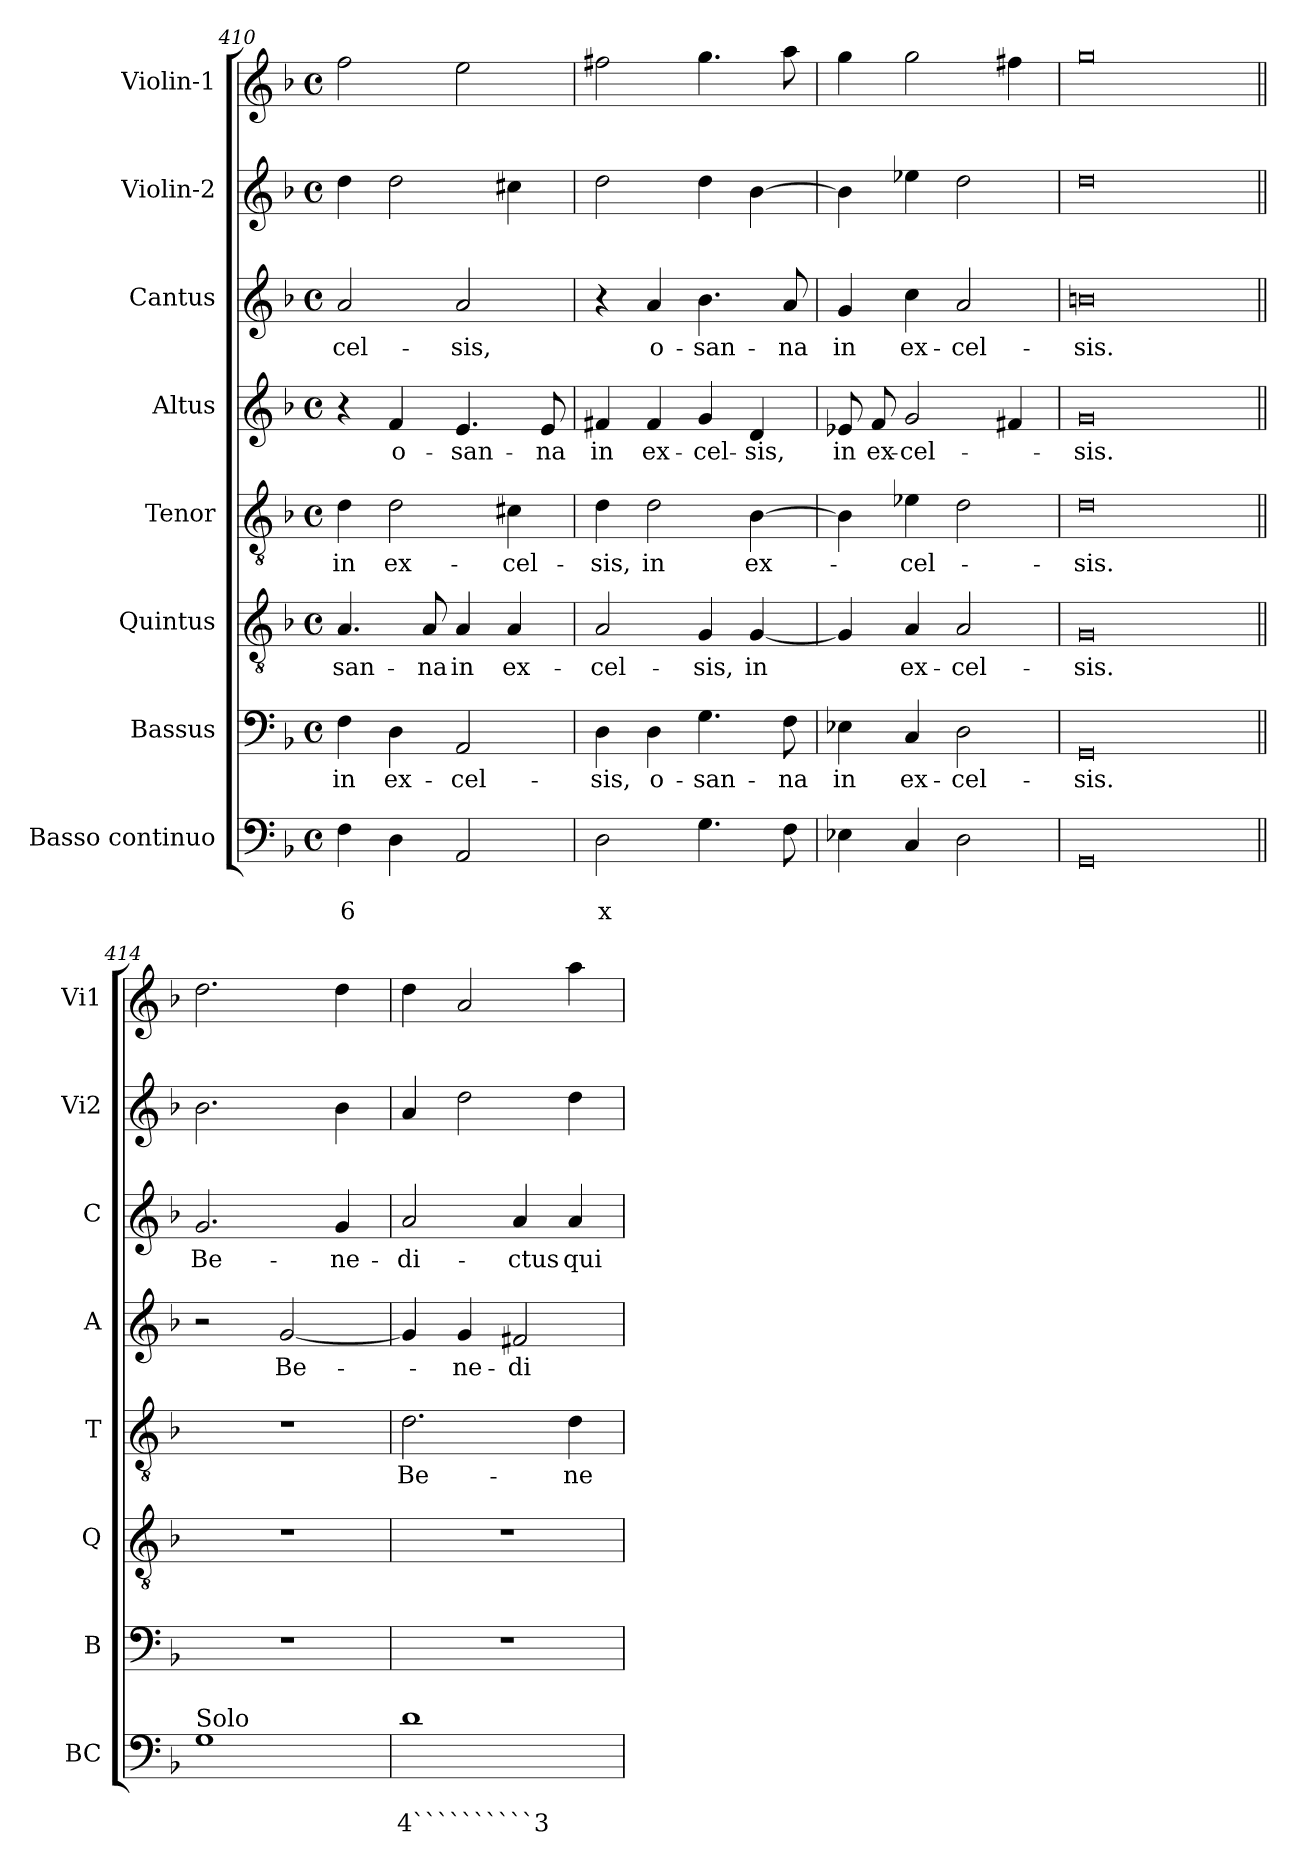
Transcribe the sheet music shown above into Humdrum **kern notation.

**kern	**text	**text	**kern	**text	**kern	**text	**kern	**text	**kern	**text	**kern	**text	**kern	**kern
*part8	*part8	*part8	*part7	*part7	*part6	*part6	*part5	*part5	*part4	*part4	*part3	*part3	*part2	*part1
*staff8	*staff8	*staff8	*staff7	*staff7	*staff6	*staff6	*staff5	*staff5	*staff4	*staff4	*staff3	*staff3	*staff2	*staff1
*I"Basso continuo	*	*	*I"Bassus	*	*I"Quintus	*	*I"Tenor	*	*I"Altus	*	*I"Cantus	*	*I"Violin-2	*I"Violin-1
*I'BC	*	*	*I'B	*	*I'Q	*	*I'T	*	*I'A	*	*I'C	*	*I'Vi2	*I'Vi1
!!LO:LB:g=z
*clefF4	*	*	*clefF4	*	*clefGv2	*	*clefGv2	*	*clefG2	*	*clefG2	*	*clefG2	*clefG2
*k[b-]	*	*	*k[b-]	*	*k[b-]	*	*k[b-]	*	*k[b-]	*	*k[b-]	*	*k[b-]	*k[b-]
*F:	*	*	*F:	*	*F:	*	*F:	*	*F:	*	*F:	*	*F:	*F:
*M4/4	*	*	*M4/4	*	*M4/4	*	*M4/4	*	*M4/4	*	*M4/4	*	*M4/4	*M4/4
*met(c)	*	*	*met(c)	*	*met(c)	*	*met(c)	*	*met(c)	*	*met(c)	*	*met(c)	*met(c)
=410	=410	=410	=410	=410	=410	=410	=410	=410	=410	=410	=410	=410	=410	=410
!	!	!LO:LY:b	!	!LO:LY:b	!	!LO:LY:b	!	!LO:LY:b	!	!	!	!LO:LY:b	!	!
4F\	.	6	4F\	in	4.A/	-san-	4d\	in	4r	.	2a/	-cel-	4dd\	2ff\
!	!	!	!	!LO:LY:b	!	!	!	!LO:LY:b	!	!LO:LY:b	!	!	!	!
4D\	.	.	4D\	ex-	.	.	2d\	ex-	4f/	o-	.	.	2dd\	.
!	!	!	!	!	!	!LO:LY:b	!	!	!	!	!	!	!	!
.	.	.	.	.	8A/	-na	.	.	.	.	.	.	.	.
!	!	!	!	!LO:LY:b	!	!LO:LY:b	!	!	!	!LO:LY:b	!	!LO:LY:b	!	!
2AA/	.	.	2AA/	-cel-	4A/	in	.	.	4.e/	-san-	2a/	-sis,	.	2ee\
!	!	!	!	!	!	!LO:LY:b	!	!LO:LY:b	!	!	!	!	!	!
.	.	.	.	.	4A/	ex-	4c#X\	-cel-	.	.	.	.	4cc#X\	.
!	!	!	!	!	!	!	!	!	!	!LO:LY:b	!	!	!	!
.	.	.	.	.	.	.	.	.	8e/	-na	.	.	.	.
=411	=411	=411	=411	=411	=411	=411	=411	=411	=411	=411	=411	=411	=411	=411
!	!	!LO:LY:b	!	!LO:LY:b	!	!LO:LY:b	!	!LO:LY:b	!	!LO:LY:b	!	!	!	!
2D\	.	x	4D\	-sis,	2A/	-cel-	4d\	-sis,	4f#X/	in	4r	.	2dd\	2ff#X\
!	!	!	!	!LO:LY:b	!	!	!	!LO:LY:b	!	!LO:LY:b	!	!LO:LY:b	!	!
.	.	.	4D\	o-	.	.	2d\	in	4f#/	ex-	4a/	o-	.	.
!	!	!	!	!LO:LY:b	!	!LO:LY:b	!	!	!	!LO:LY:b	!	!LO:LY:b	!	!
4.G\	.	.	4.G\	-san-	4G/	-sis,	.	.	4g/	-cel-	4.b-\	-san-	4dd\	4.gg\
!	!	!	!	!	!	!LO:LY:b	!	!LO:LY:b	!	!LO:LY:b	!	!	!	!
.	.	.	.	.	[4G/	in	[4B-\	ex-	4d/	-sis,	.	.	[4b-\	.
!	!	!	!	!LO:LY:b	!	!	!	!	!	!	!	!LO:LY:b	!	!
8F\	.	.	8F\	-na	.	.	.	.	.	.	8a/	-na	.	8aa\
=412	=412	=412	=412	=412	=412	=412	=412	=412	=412	=412	=412	=412	=412	=412
!	!	!	!	!LO:LY:b	!	!	!	!	!	!LO:LY:b	!	!LO:LY:b	!	!
4E-X\	.	.	4E-X\	in	4G/]	.	4B-\]	.	8e-X/	in	4g/	in	4b-\]	4gg\
!	!	!	!	!	!	!	!	!	!	!LO:LY:b	!	!	!	!
.	.	.	.	.	.	.	.	.	8f/	ex-	.	.	.	.
!	!	!	!	!LO:LY:b	!	!LO:LY:b	!	!LO:LY:b	!	!LO:LY:b	!	!LO:LY:b	!	!
4C/	.	.	4C/	ex-	4A/	ex-	4e-X\	-cel-	2g/	-cel-	4cc\	ex-	4ee-X\	2gg\
!	!	!	!	!LO:LY:b	!	!LO:LY:b	!	!	!	!	!	!LO:LY:b	!	!
2D\	.	.	2D\	-cel-	2A/	-cel-	2d\	.	.	.	2a/	-cel-	2dd\	.
.	.	.	.	.	.	.	.	.	4f#X/	.	.	.	.	4ff#X\
=413	=413	=413	=413	=413	=413	=413	=413	=413	=413	=413	=413	=413	=413	=413
!	!	!	!	!LO:LY:b	!	!LO:LY:b	!	!LO:LY:b	!	!LO:LY:b	!	!LO:LY:b	!	!
0GG	.	.	0GG	-sis.	0G	-sis.	0d	-sis.	0g	-sis.	0bn	-sis.	0dd	0gg
=414||	=414||	=414||	=414||	=414||	=414||	=414||	=414||	=414||	=414||	=414||	=414||	=414||	=414||	=414||
!LO:TX:a:t=Solo	!	!	!	!	!	!	!	!	!	!	!	!	!	!
!	!	!	!	!	!	!	!	!	!	!	!	!LO:LY:b	!	!
1G	.	.	1r	.	1r	.	1r	.	2r	.	2.g/	Be-	2.b-\	2.dd\
!	!	!	!	!	!	!	!	!	!	!LO:LY:b	!	!	!	!
.	.	.	.	.	.	.	.	.	[2g/	Be-	.	.	.	.
!	!	!	!	!	!	!	!	!	!	!	!	!LO:LY:b	!	!
.	.	.	.	.	.	.	.	.	.	.	4g/	-ne-	4b-\	4dd\
=415	=415	=415	=415	=415	=415	=415	=415	=415	=415	=415	=415	=415	=415	=415
!	!	!LO:LY:b	!	!	!	!	!	!LO:LY:b	!	!	!	!LO:LY:b	!	!
1d	.	4``````````3	1r	.	1r	.	2.d\	Be-	4g/]	.	2a/	-di-	4a/	4dd\
!	!	!	!	!	!	!	!	!	!	!LO:LY:b	!	!	!	!
.	.	.	.	.	.	.	.	.	4g/	-ne-	.	.	2dd\	2a/
!	!	!	!	!	!	!	!	!	!	!LO:LY:b	!	!LO:LY:b	!	!
.	.	.	.	.	.	.	.	.	2f#X/	-di-	4a/	-ctus	.	.
!	!	!	!	!	!	!	!	!LO:LY:b	!	!	!	!LO:LY:b	!	!
.	.	.	.	.	.	.	4d\	-ne-	.	.	4a/	qui	4dd\	4aa\
=	=	=	=	=	=	=	=	=	=	=	=	=	=	=
*-	*-	*-	*-	*-	*-	*-	*-	*-	*-	*-	*-	*-	*-	*-
